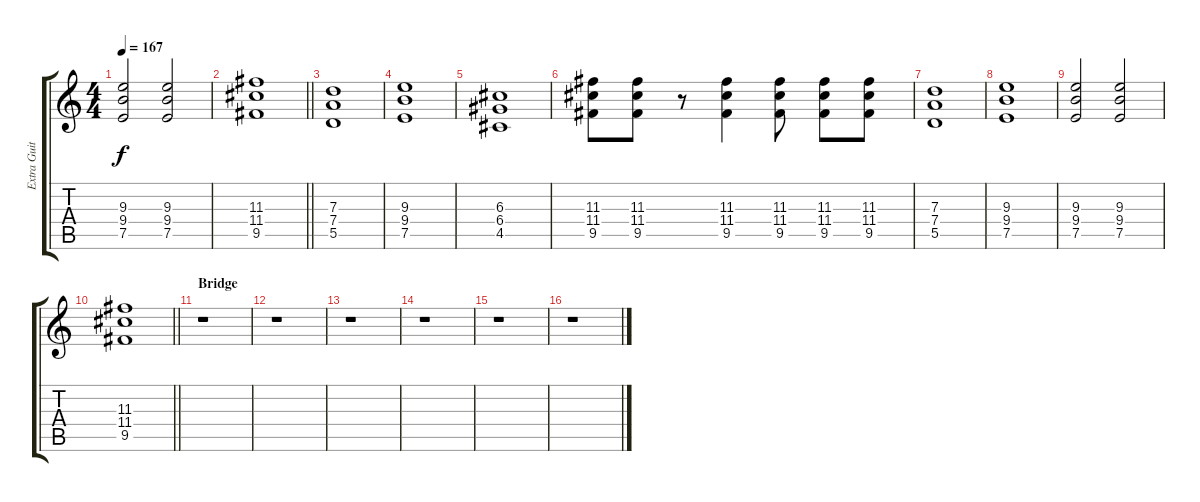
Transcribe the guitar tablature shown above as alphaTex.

\track ("Extra Guitar" "Extra Guit") {instrument overdrivenguitar}
\staff {score tabs}
\tuning (E4 B3 G3 D3 A2 E2) {hide}
\ts (4 4)
\tempo 167
\clef g2
\ks c
(9.3 9.4 7.5).2{dy f} (9.3 9.4 7.5).2 |
\barLineRight lightlight
(11.3 11.4 9.5).1 |
(7.3 7.4 5.5).1 |
(9.3 9.4 7.5).1 |
(6.3 6.4 4.5).1 |
(11.3 11.4 9.5).8 (11.3 11.4 9.5).8 r.8 (11.3 11.4 9.5).4 (11.3 11.4 9.5).8 (11.3 11.4 9.5).8 (11.3 11.4 9.5).8 |
(7.3 7.4 5.5).1 |
(9.3 9.4 7.5).1 |
(9.3 9.4 7.5).2 (9.3 9.4 7.5).2 |
\barLineRight lightlight
(11.3 11.4 9.5).1 |
\section ("" "Bridge")
r.1 |
r.1 |
r.1 |
r.1 |
r.1 |
r.1
